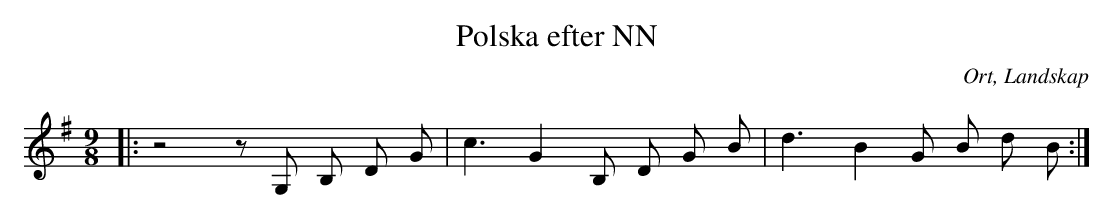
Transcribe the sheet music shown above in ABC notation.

X:1
T:Polska efter NN
O:Ort, Landskap
M:9/8
L:1/8
K:G
|: z4 z G, B, D G | c3 G2 B, D G B | d3 B2 G B d B  :|
